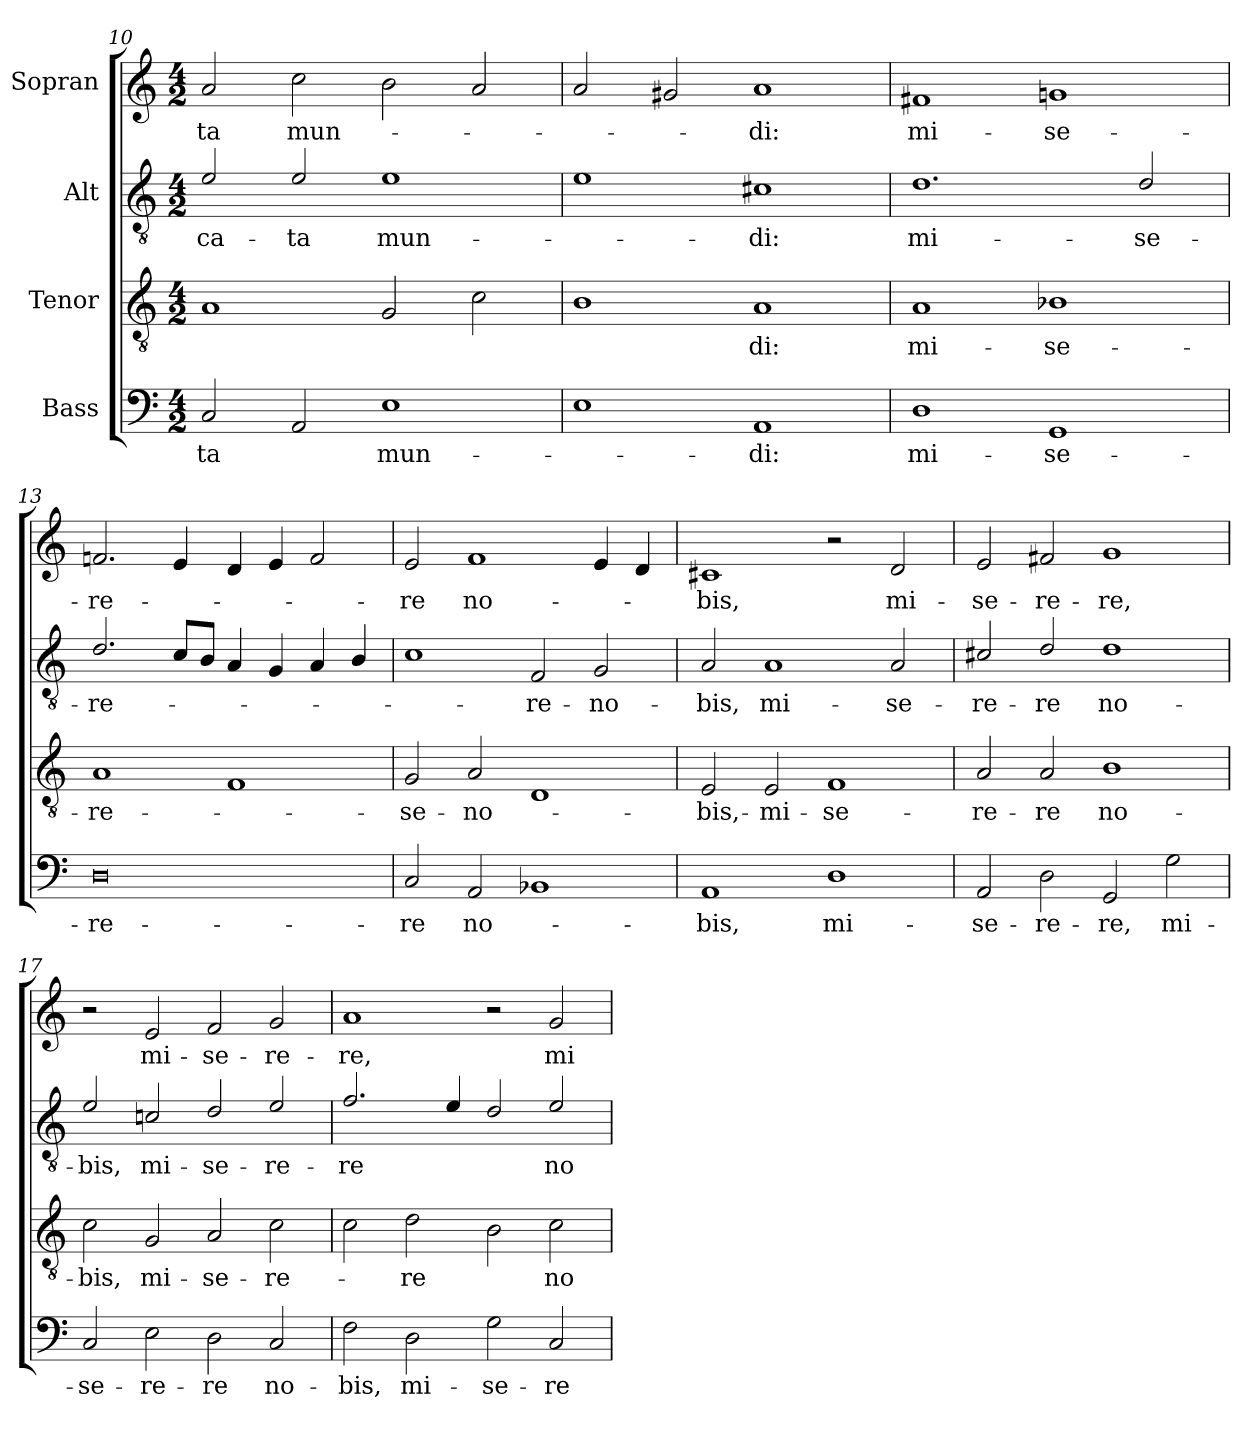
**kern	**text	**kern	**text	**kern	**text	**kern	**text
*part4	*part4	*part3	*part3	*part2	*part2	*part1	*part1
*staff4	*staff4	*staff3	*staff3	*staff2	*staff2	*staff1	*staff1
*I"Bass	*	*I"Tenor	*	*I"Alt	*	*I"Sopran	*
*clefF4	*	*clefGv2	*	*clefGv2	*	*clefG2	*
*k[]	*	*k[]	*	*k[]	*	*k[]	*
*M4/2	*	*M4/2	*	*M4/2	*	*M4/2	*
=10	=10	=10	=10	=10	=10	=10	=10
2C/	-ta	1A/	.	2e/	-ca-	2a/	-ta
2AA/	.	.	.	2e/	-ta	2cc\	mun-
1E\	mun-	2G/	.	1e/	mun-	2b\	.
.	.	2c\	.	.	.	2a/	.
=11	=11	=11	=11	=11	=11	=11	=11
1E\	.	1B\	.	1e/	.	2a/	.
.	.	.	.	.	.	2g#X/	.
1AA/	-di:	1A/	-di:	1c#X/	-di:	1a/	-di:
=12	=12	=12	=12	=12	=12	=12	=12
1D\	mi-	1A/	mi-	1.d/	mi-	1f#X/	mi-
1GG/	-se-	1B-X\	-se-	.	.	1gn/	-se-
.	.	.	.	2d/	-se-	.	.
=13	=13	=13	=13	=13	=13	=13	=13
0D\	-re-	1A/	-re-	2.d/	-re-	2.fn/	-re-
.	.	.	.	8c/L	.	4e/	.
.	.	.	.	8B/J	.	.	.
.	.	1F/	.	4A/	.	4d/	.
.	.	.	.	4G/	.	4e/	.
.	.	.	.	4A/	.	2f/	.
.	.	.	.	4B/	.	.	.
=14	=14	=14	=14	=14	=14	=14	=14
2C/	-re	2G/	-se-	1c/	.	2e/	-re
2AA/	no-	2A/	-no-	.	.	1f/	no-
1BB-X/	.	1D/	.	2F/	-re-	.	.
.	.	.	.	2G/	-no-	4e/	.
.	.	.	.	.	.	4d/	.
=15	=15	=15	=15	=15	=15	=15	=15
1AA/	-bis,	2E/	-bis,-	2A/	-bis,	1c#X/	-bis,
.	.	2E/	-mi-	1A/	mi-	.	.
1D\	mi-	1F/	-se-	.	.	2r	.
.	.	.	.	2A/	-se-	2d/	mi-
=16	=16	=16	=16	=16	=16	=16	=16
2AA/	-se-	2A/	-re-	2c#X/	-re-	2e/	-se-
2D\	-re-	2A/	-re	2d/	-re	2f#X/	-re-
2GG/	-re,	1B\	no-	1d/	no-	1g/	-re,
2G\	mi-	.	.	.	.	.	.
=17	=17	=17	=17	=17	=17	=17	=17
2C/	-se-	2c\	-bis,	2e/	-bis,	2r	.
2E\	-re-	2G/	mi-	2cn/	mi-	2e/	mi-
2D\	-re	2A/	-se-	2d/	-se-	2f/	-se-
2C/	no-	2c\	-re-	2e/	-re-	2g/	-re-
=18	=18	=18	=18	=18	=18	=18	=18
2F\	-bis,	2c\	.	2.f/	-re	1a/	-re,
2D\	mi-	2d\	-re	.	.	.	.
.	.	.	.	4e/	.	.	.
2G\	-se-	2B\	.	2d/	.	2r	.
2C/	-re-	2c\	no-	2e/	no-	2g/	mi-
=	=	=	=	=	=	=	=
*-	*-	*-	*-	*-	*-	*-	*-
